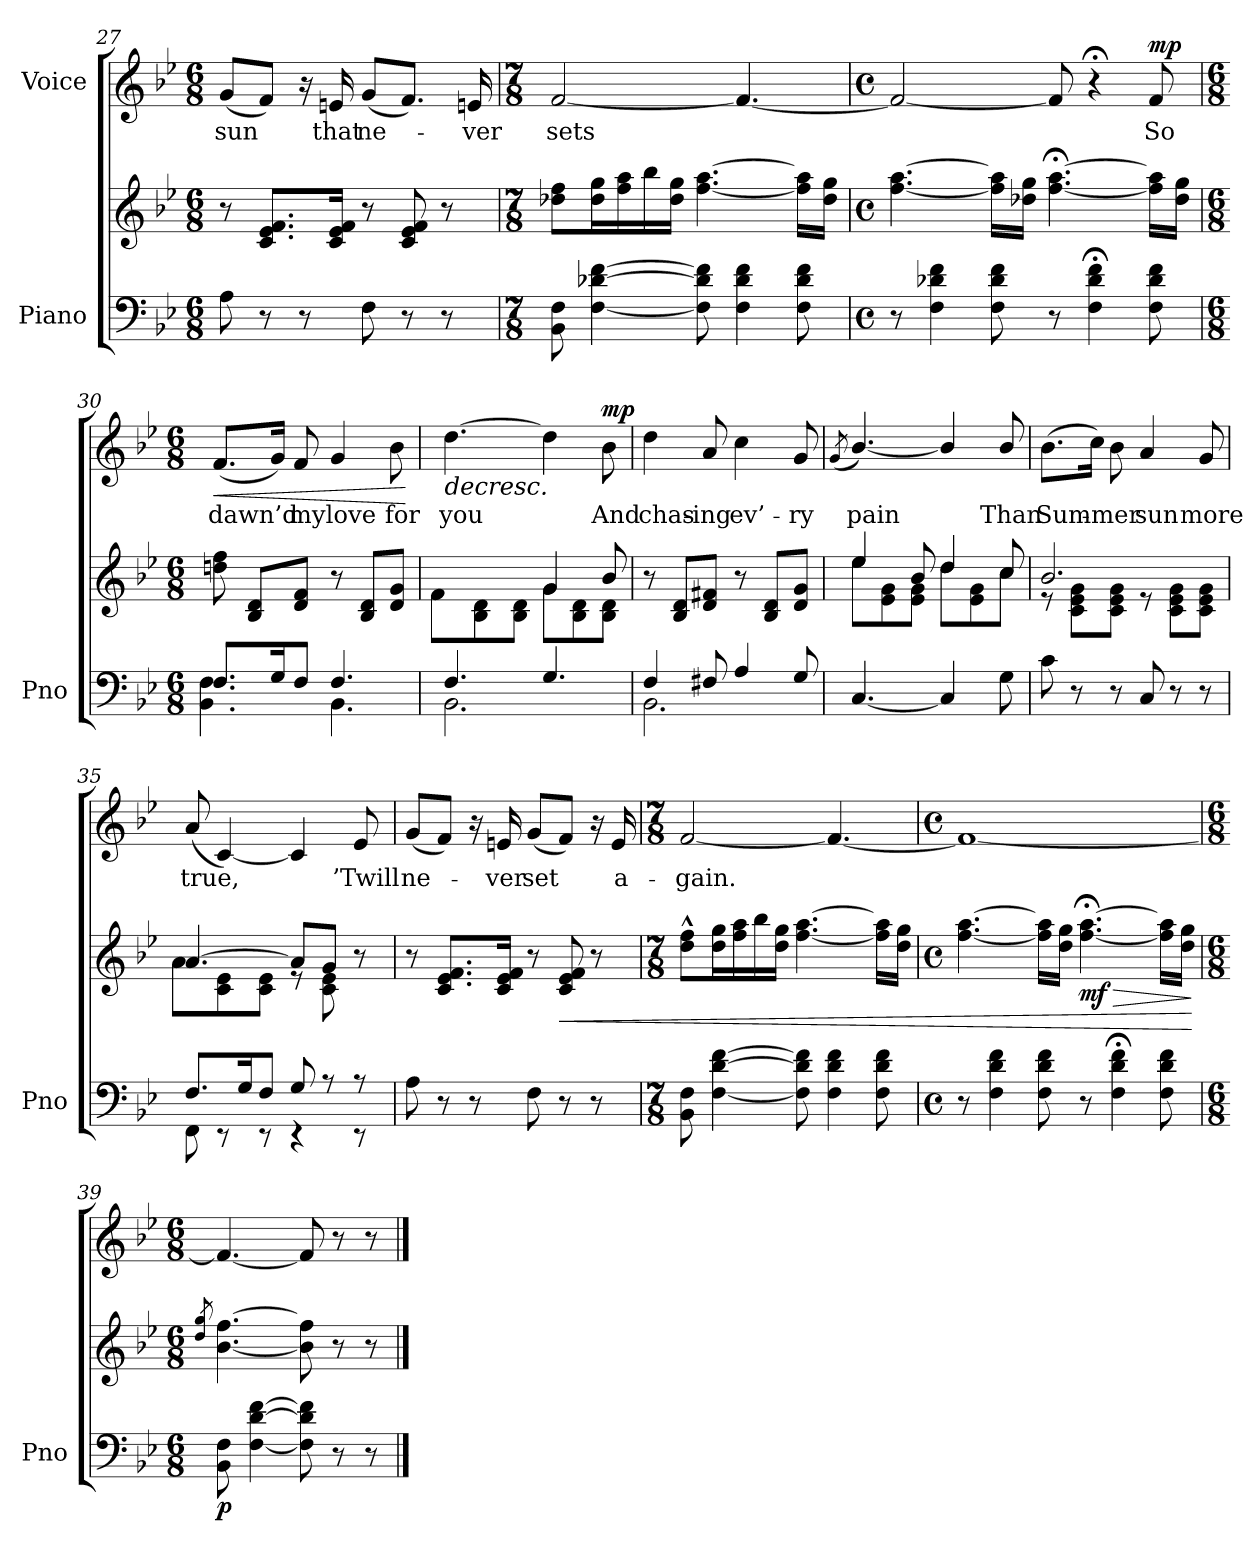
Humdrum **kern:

**kern	**kern	**dynam	**kern	**text	**dynam
*part2	*part2	*part2	*part1	*part1	*part1
*staff3	*staff2	*staff2/3	*staff1	*staff1	*staff1
*I"Piano	*	*	*I"Voice	*	*
*I'Pno	*	*	*	*	*
*clefF4	*clefG2	*	*clefG2	*	*
*k[b-e-]	*k[b-e-]	*	*k[b-e-]	*	*
*M6/8	*M6/8	*	*M6/8	*	*
=27	=27	=27	=27	=27	=27
!	!	!	!	!LO:LY:b	!
8A\	8r	.	(<8g/L	sun	.
8r	8.c/ 8.e-/ 8.f/L	.	8f/J)	.	.
8r	.	.	16r	.	.
!	!	!	!	!LO:LY:b	!
.	16c/ 16e-/ 16f/Jk	.	16en/	that	.
!	!	!	!	!LO:LY:b	!
8F\	8r	.	(<8g/L	ne-	.
8r	8c/ 8e-/ 8f/	.	8.f/J)	.	.
8r	8r	.	.	.	.
!	!	!	!	!LO:LY:b	!
.	.	.	16en/	-ver	.
!!LO:LB:g=z
=28	=28	=28	=28	=28	=28
*M7/8	*M7/8	*	*M7/8	*	*
!	!	!	!	!LO:LY:b	!
8BB-\ 8F\	8dd-X\ 8ff\L	.	[2f/	sets	.
[4F\ [4d-X\ [4f\	16dd-\ 16gg\L	.	.	.	.
.	16ff\ 16aa\	.	.	.	.
.	16bb-\	.	.	.	.
.	16dd-\ 16gg\JJ	.	.	.	.
8F\] 8d-\] 8f\]	[4.ff\ [4.aa\	.	.	.	.
4F\ 4d-\ 4f\	.	.	4.f/_	.	.
8F\ 8d-\ 8f\	16ff\] 16aa\]LL	.	.	.	.
.	16dd-\ 16gg\JJ	.	.	.	.
=29	=29	=29	=29	=29	=29
*M4/4	*M4/4	*	*M4/4	*	*
*met(c)	*met(c)	*	*met(c)	*	*
8r	[4.ff\ [4.aa\	.	2f/_	.	.
4F\ 4d-X\ 4f\	.	.	.	.	.
8F\ 8d-\ 8f\	16ff\] 16aa\]LL	.	.	.	.
.	16dd-X\ 16gg\JJ	.	.	.	.
8r	[4.ff\;< [4.aa\;<	.	8f/]	.	.
4F\;< 4d-\;< 4f\;<	.	.	4r;<	.	.
*	*	*	*MM94	*	*
!	!	!	!	!LO:LY:b	!LO:DY:a
8F\ 8d-\ 8f\	16ff\] 16aa\]LL	.	8f/	So	mp
.	16dd-\ 16gg\JJ	.	.	.	.
!!LO:LB:g=z
=30	=30	=30	=30	=30	=30
*M6/8	*M6/8	*	*M6/8	*	*
*^	*	*	*	*	*
!	!	!	!	!	!LO:LY:b	!LO:HP:b
8.F/L	4.BB-\ 4.F\	8ddn\ 8ff\	.	(<8.f/L	dawn’d	<
.	.	8B-/ 8d/L	.	.	.	.
16G/K	.	.	.	16g/Jk)	.	.
!	!	!	!	!	!LO:LY:b	!
8F/J	.	8d/ 8f/J	.	8f/	my	.
!	!	!	!	!	!LO:LY:b	!
4.F/	4.BB-\	8r	.	4g/	love	.
.	.	8B-/ 8d/L	.	.	.	.
!	!	!	!	!	!LO:LY:b	!
.	.	8d/ 8g/J	.	8b-\	for	.
*v	*v	*	*	*	*	*
.	.	.	.	.	[
=31	=31	=31	=31	=31	=31
*^	*^	*	*	*	*
!	!	!	!	!	!	!LO:LY:b	!LO:HP:b
4.F/	2.BB-\	8.f/Lyy	8f\L	.	[4.dd\	you	>
.	.	.	8B-\ 8d\	.	.	.	.
.	.	16g/K	.	.	.	.	.
.	.	8f/J	8B-\ 8d\J	.	.	.	.
4.G/	.	4g/	8g\L	.	4dd\]	.	.
.	.	.	8B-\ 8d\	.	.	.	.
!	!	!	!	!	!	!LO:LY:b	!LO:DY:a
.	.	8b-/	8B-\ 8d\J	.	8b-\	And	mp
*v	*v	*	*	*	*	*	*
*	*v	*v	*	*	*	*
.	.	.	.	.	]
!!LO:PB:g=z
=32	=32	=32	=32	=32	=32
*^	*	*	*	*	*
!	!	!	!	!	!LO:LY:b	!
4F/	2.BB-\	8r	.	4dd\	chas-	.
.	.	8B-/ 8d/L	.	.	.	.
!	!	!	!	!	!LO:LY:b	!
8F#X/	.	8d/ 8f#X/J	.	8a/	-ing	.
!	!	!	!	!	!LO:LY:b	!
4A/	.	8r	.	4cc\	ev’-	.
.	.	8B-/ 8d/L	.	.	.	.
!	!	!	!	!	!LO:LY:b	!
8G/	.	8d/ 8g/J	.	8g/	-ry	.
*v	*v	*	*	*	*	*
=33	=33	=33	=33	=33	=33
.	.	.	(<8qg/	.	.
*	*^	*	*	*	*
!	!	!	!	!	!LO:LY:b	!
[4.C/	4ee-/	8ee-\L	.	[4.b-/)	pain	.
.	.	8e-\ 8g\	.	.	.	.
.	8b-/	8e-\ 8g\J	.	.	.	.
4C/]	4dd/	8dd\L	.	4b-/]	.	.
.	.	8e-\ 8g\	.	.	.	.
!	!	!	!	!	!LO:LY:b	!
8G\	8cc/	8cc\J	.	8b-/	Than	.
!!LO:LB:g=z
=34	=34	=34	=34	=34	=34	=34
!	!	!	!	!	!LO:LY:b	!
8c\	2.b-/	8re	.	(>8.b-\L	Sum-	.
8r	.	8c\ 8e-\ 8g\L	.	.	.	.
.	.	.	.	16cc\Jk)	.	.
!	!	!	!	!	!LO:LY:b	!
8r	.	8c\ 8e-\ 8g\J	.	8b-\	-mer	.
!	!	!	!	!	!LO:LY:b	!
8C/	.	8re	.	4a/	sun	.
8r	.	8c\ 8e-\ 8g\L	.	.	.	.
!	!	!	!	!	!LO:LY:b	!
8r	.	8c\ 8e-\ 8g\J	.	8g/	more	.
=35	=35	=35	=35	=35	=35	=35
*^	*	*	*	*	*	*
!	!	!	!LO:N:head=solid	!	!	!LO:LY:b	!
8.F/L	8FF\	[4.a/	8a\L	.	(<8a/	true,	.
.	8r	.	8c\ 8e-\	.	[4c/)	.	.
16G/K	.	.	.	.	.	.	.
8F/J	8r	.	8c\ 8e-\J	.	.	.	.
8G/	4r	8a/L]	8re	.	4c/]	.	.
8r	.	8g/J	8c\ 8e-\	.	.	.	.
!	!	!	!	!	!	!LO:LY:b	!
8r	8r	8r	8ryy	.	8e-/	’Twill	.
!!LO:LB:g=z
=36	=36	=36	=36	=36	=36	=36	=36
!	!	!	!	!	!	!LO:LY:b	!
*v	*v	*	*	*	*	*	*
*	*v	*v	*	*	*	*
8A\	8r	.	(<8g/L	ne-	.
8r	8.c/ 8.e-/ 8.f/L	.	8f/J)	.	.
8r	.	.	16r	.	.
!	!	!	!	!LO:LY:b	!
.	16c/ 16e-/ 16f/Jk	.	16en/	-ver	.
!	!	!	!	!LO:LY:b	!
8F\	8r	.	(<8g/L	set	.
!	!	!LO:HP:b	!	!	!
8r	8c/ 8e-/ 8f/	<	8f/J)	.	.
8r	8r	.	16r	.	.
!	!	!	!	!LO:LY:b	!
.	.	.	16e/	a-	.
=37	=37	=37	=37	=37	=37
*M7/8	*M7/8	*	*M7/8	*	*
!	!	!	!	!LO:LY:b	!
8BB-\ 8F\	8dd\^^ 8ff\^^L	.	[2f/	-gain.	.
[4F\ [4d\ [4f\	16dd\ 16gg\L	.	.	.	.
.	16ff\ 16aa\	.	.	.	.
.	16bb-\	.	.	.	.
.	16dd\ 16gg\JJ	.	.	.	.
8F\] 8d\] 8f\]	[4.ff\ [4.aa\	.	.	.	.
4F\ 4d\ 4f\	.	.	4.f/_	.	.
8F\ 8d\ 8f\	16ff\] 16aa\]LL	.	.	.	.
.	16dd\ 16gg\JJ	.	.	.	.
!!LO:LB:g=z
=38	=38	=38	=38	=38	=38
*M4/4	*M4/4	*	*M4/4	*	*
*met(c)	*met(c)	*	*met(c)	*	*
8r	[4.ff\ [4.aa\	.	1f_	.	.
4F\ 4d\ 4f\	.	.	.	.	.
8F\ 8d\ 8f\	16ff\] 16aa\]LL	.	.	.	.
.	16dd\ 16gg\JJ	.	.	.	.
!	!	!LO:HP:n=1:b	!	!	!
!	!	!LO:DY:n=1:b	!	!	!
8r	[4.ff\;< [4.aa\;<	[ > mf	.	.	.
4F\;< 4d\;< 4f\;<	.	.	.	.	.
8F\ 8d\ 8f\	16ff\] 16aa\]LL	.	.	.	.
.	16dd\ 16gg\JJ	.	.	.	.
.	.	]	.	.	.
=39	=39	=39	=39	=39	=39
*M6/8	*M6/8	*	*M6/8	*	*
.	8qdd/ 8qgg/	.	.	.	.
!	!	!LO:DY:b=2	!	!	!
8BB-\ 8F\	[4.b-\ [4.ff\	p	4.f/_	.	.
[4F\ [4d\ [4f\	.	.	.	.	.
8F\] 8d\] 8f\]	8b-\] 8ff\]	.	8f/]	.	.
8r	8r	.	8r	.	.
8r	8r	.	8r	.	.
==	==	==	==	==	==
*-	*-	*-	*-	*-	*-
